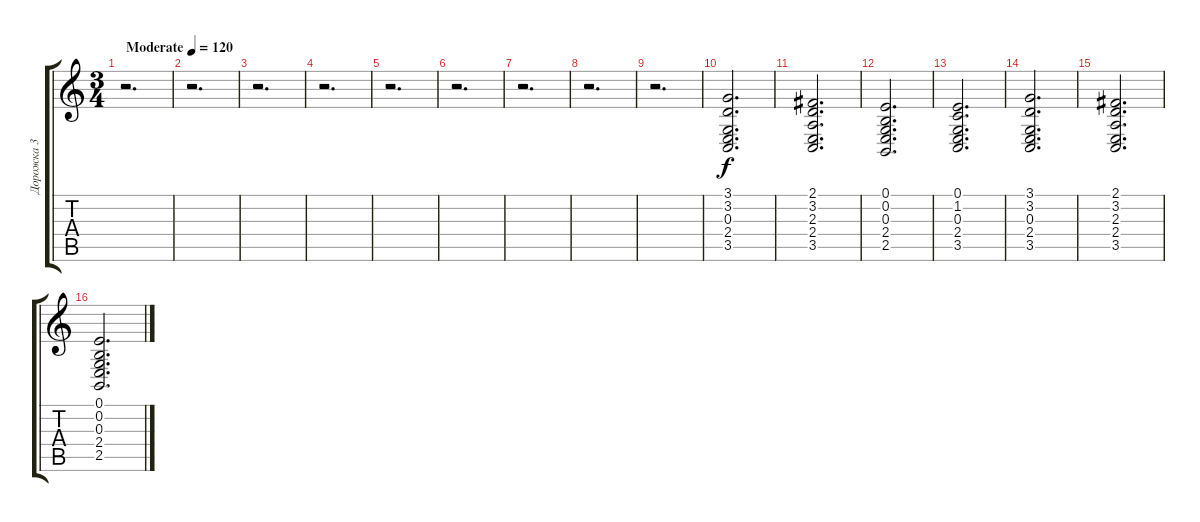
\track ("Дорожка 3" "Дорожка 3") {instrument lead1square}
\staff {score tabs}
\tuning (E4 B3 G3 D3 A2 E2) {hide}
\ts (3 4)
\tempo (120 "Moderate")
\clef g2
\ks c
r.2{d dy f instrument lead1square} |
r.2{d} |
r.2{d} |
r.2{d} |
r.2{d} |
r.2{d} |
r.2{d} |
r.2{d} |
r.2{d} |
(3.1 3.2 0.3 2.4 3.5).2{d} |
(2.1 3.2 2.3 2.4 3.5).2{d} |
(0.1 0.2 0.3 2.4 2.5).2{d} |
(0.1 1.2 0.3 2.4 3.5).2{d} |
(3.1 3.2 0.3 2.4 3.5).2{d} |
(2.1 3.2 2.3 2.4 3.5).2{d} |
(0.1 0.2 0.3 2.4 2.5).2{d}
